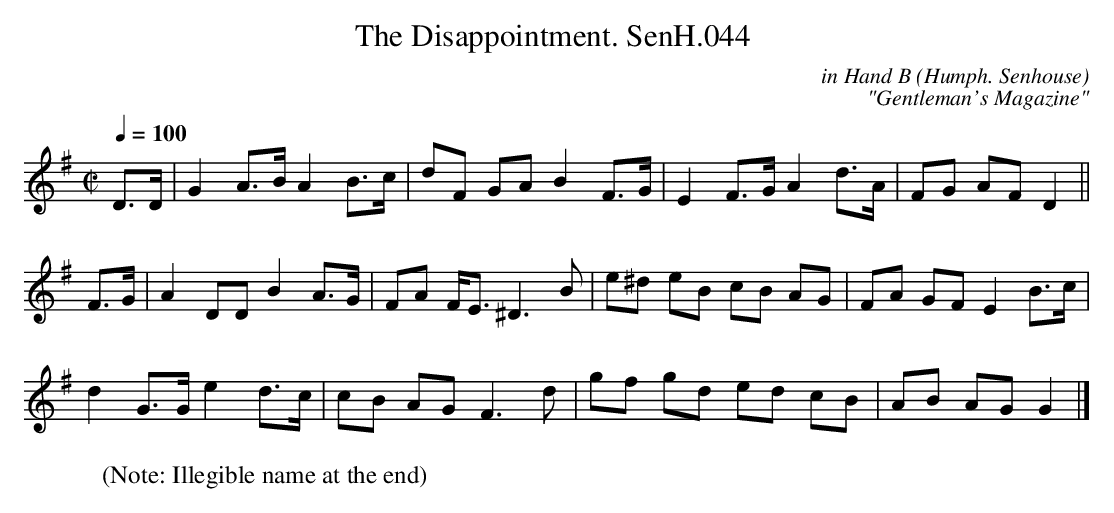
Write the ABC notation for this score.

X:1
T:Disappointment. SenH.044 , The
C:in Hand B (Humph. Senhouse)
Q:1/4=100
M:C|
L:1/8
C:"Gentleman's Magazine"
K:G
D>D | G2 A>B A2B>c | dF GA B2 F>G | E2 F>G A2d>A | FG AF D2 ||
F>G |A2 DD B2 A>G | FA F<E^D3B | e^d eB cB AG | FA GF E2 B>c |
d2 G>G e2d>c | cB AG F3d | gf gd ed cB | AB AG G2 |]
W:(Note: Illegible name at the end)
